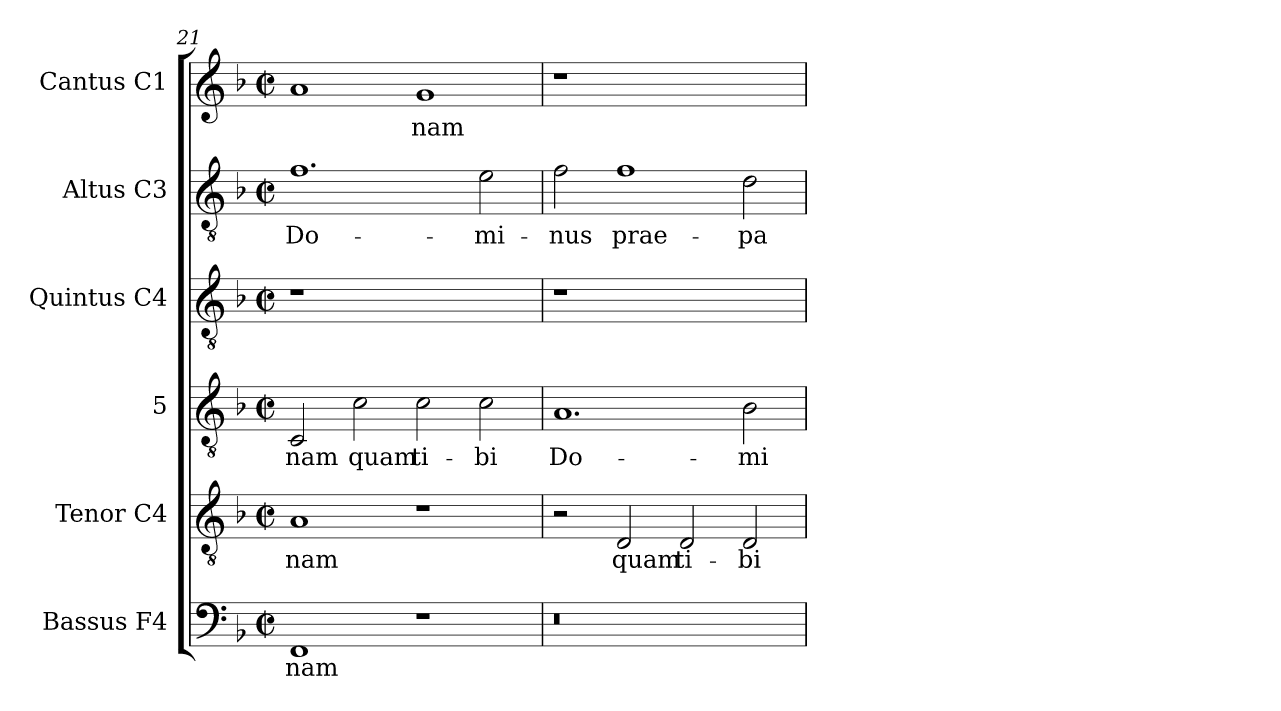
**kern	**text	**kern	**text	**kern	**text	**kern	**kern	**text	**kern	**text
*part6	*part6	*part5	*part5	*part4	*part4	*part3	*part2	*part2	*part1	*part1
*staff6	*staff6	*staff5	*staff5	*staff4	*staff4	*staff3	*staff2	*staff2	*staff1	*staff1
*I"Bassus  F4	*	*I"Tenor  C4	*	*I"5	*	*I"Quintus  C4	*I"Altus  C3	*	*I"Cantus  C1	*
*I'B	*	*I'T	*	*	*	*	*I'A	*	*I'C	*
!!LO:LB:g=z
*clefF4	*	*clefGv2	*	*clefGv2	*	*clefGv2	*clefGv2	*	*clefG2	*
*k[b-]	*	*k[b-]	*	*k[b-]	*	*k[b-]	*k[b-]	*	*k[b-]	*
*F:	*	*F:	*	*F:	*	*F:	*F:	*	*F:	*
*M2/2	*	*M2/2	*	*M2/2	*	*M2/2	*M2/2	*	*M2/2	*
*met(c|)	*	*met(c|)	*	*met(c|)	*	*met(c|)	*met(c|)	*	*met(c|)	*
=21	=21	=21	=21	=21	=21	=21	=21	=21	=21	=21
!	!LO:LY:b:cj	!	!LO:LY:b:cj	!	!LO:LY:b:cj	!	!	!LO:LY:b:cj	!	!LO:LY:b:cj
1FF	-nam	1A	-nam	2C/	-nam	1r	1.f	Do-	1a	--
!	!	!	!	!	!LO:LY:b:cj	!	!	!	!	!
.	.	.	.	2c\	quam	.	.	.	.	.
!	!	!	!	!	!LO:LY:b:cj	!	!	!	!	!LO:LY:b:cj
1r	.	1r	.	2c\	ti-	1ryy	.	.	1g	-nam
!	!	!	!	!	!LO:LY:b:cj	!	!	!LO:LY:b:cj	!	!
.	.	.	.	2c\	-bi	.	2e\	-mi-	.	.
=22	=22	=22	=22	=22	=22	=22	=22	=22	=22	=22
!	!	!	!	!	!LO:LY:b:cj	!	!	!LO:LY:b:cj	!	!
0r	.	2r	.	1.A	Do-	1r	2f\	-nus	1r	.
!	!	!	!LO:LY:b:cj	!	!	!	!	!LO:LY:b:cj	!	!
.	.	2D/	quam	.	.	.	1f	prae-	.	.
!	!	!	!LO:LY:b:cj	!	!	!	!	!	!	!
.	.	2D/	ti-	.	.	1ryy	.	.	1ryy	.
!	!	!	!LO:LY:b:cj	!	!LO:LY:b:cj	!	!	!LO:LY:b:cj	!	!
.	.	2D/	-bi	2B-\	-mi-	.	2d\	-pa-	.	.
=	=	=	=	=	=	=	=	=	=	=
*-	*-	*-	*-	*-	*-	*-	*-	*-	*-	*-
